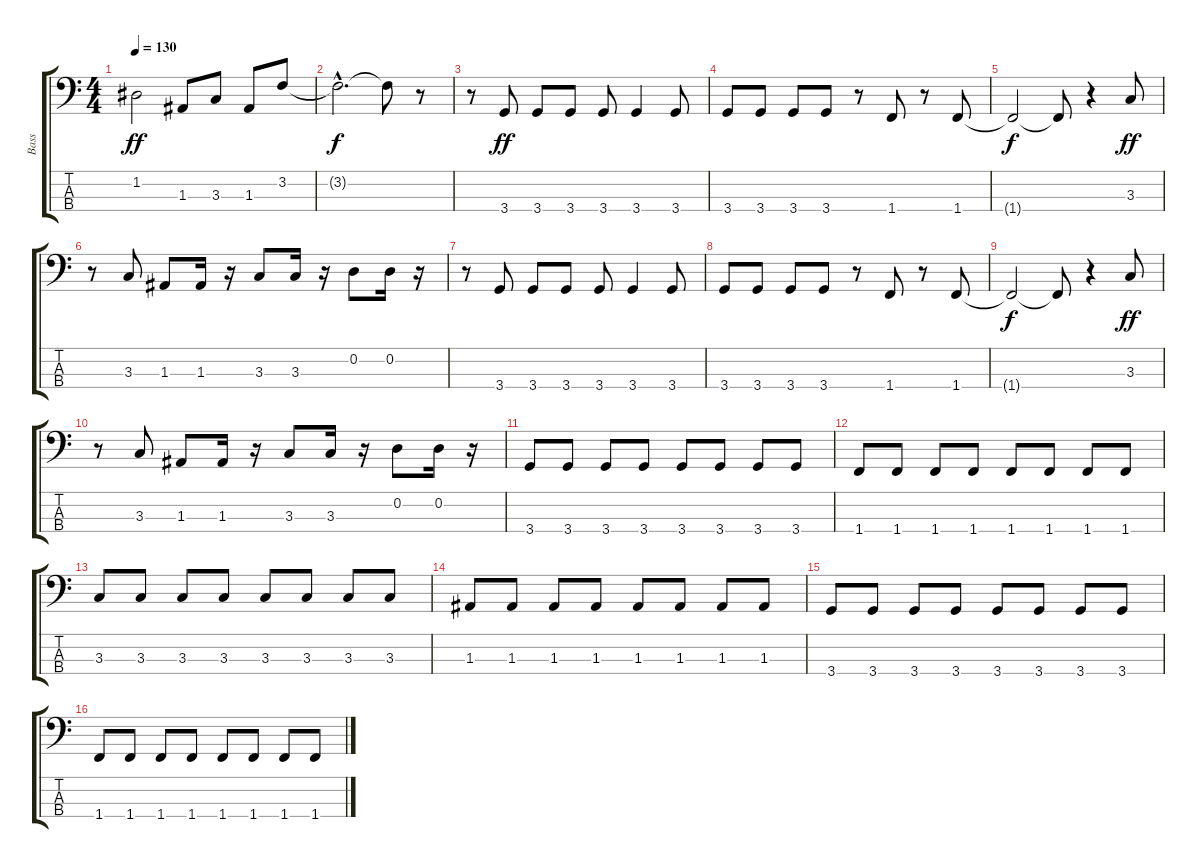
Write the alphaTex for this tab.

\track ("Bass" "Bass") {instrument electricbassfinger}
\staff {score tabs}
\tuning (G2 D2 A1 E1) {hide}
\ts (4 4)
\tempo 130
\clef f4
\ks c
1.2.2{dy ff} 1.3.8 3.3.8 1.3.8 3.2.8 |
3.2{hac t}.2{d dy f} 3.2{t}.8 r.8 |
r.8 3.4.8{dy ff} 3.4.8 3.4.8 3.4.8 3.4.4 3.4.8 |
3.4.8 3.4.8 3.4.8 3.4.8 r.8 1.4.8 r.8 1.4.8 |
1.4{t}.2{dy f} 1.4{t}.8 r.4 3.3.8{dy ff} |
r.8 3.3.8 1.3.8 1.3.16 r.16 3.3.8 3.3.16 r.16 0.2.8 0.2.16 r.16 |
r.8 3.4.8 3.4.8 3.4.8 3.4.8 3.4.4 3.4.8 |
3.4.8 3.4.8 3.4.8 3.4.8 r.8 1.4.8 r.8 1.4.8 |
1.4{t}.2{dy f} 1.4{t}.8 r.4 3.3.8{dy ff} |
r.8 3.3.8 1.3.8 1.3.16 r.16 3.3.8 3.3.16 r.16 0.2.8 0.2.16 r.16 |
3.4.8 3.4.8 3.4.8 3.4.8 3.4.8 3.4.8 3.4.8 3.4.8 |
1.4.8 1.4.8 1.4.8 1.4.8 1.4.8 1.4.8 1.4.8 1.4.8 |
3.3.8 3.3.8 3.3.8 3.3.8 3.3.8 3.3.8 3.3.8 3.3.8 |
1.3.8 1.3.8 1.3.8 1.3.8 1.3.8 1.3.8 1.3.8 1.3.8 |
3.4.8 3.4.8 3.4.8 3.4.8 3.4.8 3.4.8 3.4.8 3.4.8 |
1.4.8 1.4.8 1.4.8 1.4.8 1.4.8 1.4.8 1.4.8 1.4.8
